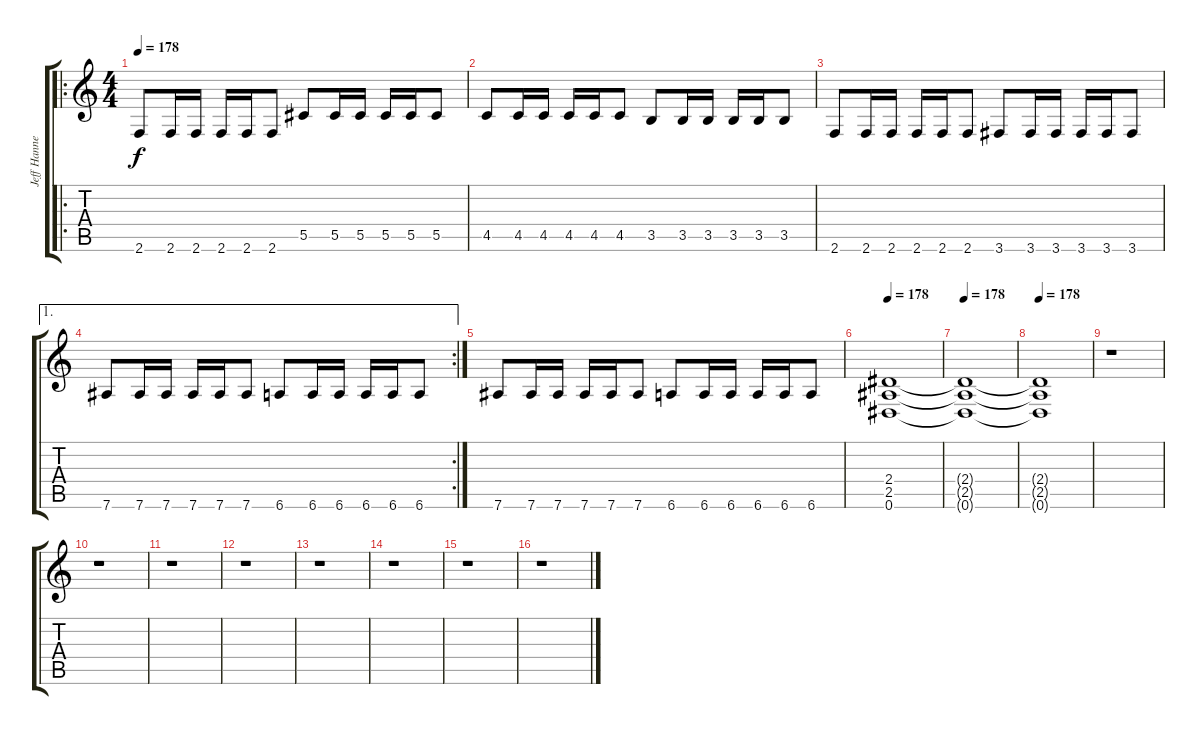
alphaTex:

\track ("Jeff Hanneman" "Jeff Hanne") {instrument overdrivenguitar}
\staff {score tabs}
\tuning (Eb4 Bb3 Gb3 Db3 Ab2 Eb2) {hide}
\ro
\ts (4 4)
\tempo 178
\clef g2
\ks c
2.6.8{dy f} 2.6.16 2.6.16 2.6.16 2.6.16 2.6.8 5.5.8 5.5.16 5.5.16 5.5.16 5.5.16 5.5.8 |
4.5.8 4.5.16 4.5.16 4.5.16 4.5.16 4.5.8 3.5.8 3.5.16 3.5.16 3.5.16 3.5.16 3.5.8 |
2.6.8 2.6.16 2.6.16 2.6.16 2.6.16 2.6.8 3.6.8 3.6.16 3.6.16 3.6.16 3.6.16 3.6.8 |
\ae 1
\rc 2
7.6.8 7.6.16 7.6.16 7.6.16 7.6.16 7.6.8 6.6.8 6.6.16 6.6.16 6.6.16 6.6.16 6.6.8 |
7.6.8 7.6.16 7.6.16 7.6.16 7.6.16 7.6.8 6.6.8 6.6.16 6.6.16 6.6.16 6.6.16 6.6.8 |
\tempo 178
(2.4 2.5 0.6).1{volume 1} |
\tempo 178
(2.4{t} 2.5{t} 0.6{t}).1 |
\tempo 178
(2.4{t} 2.5{t} 0.6{t}).1 |
r.1 |
r.1 |
r.1 |
r.1 |
r.1 |
r.1 |
r.1 |
r.1
